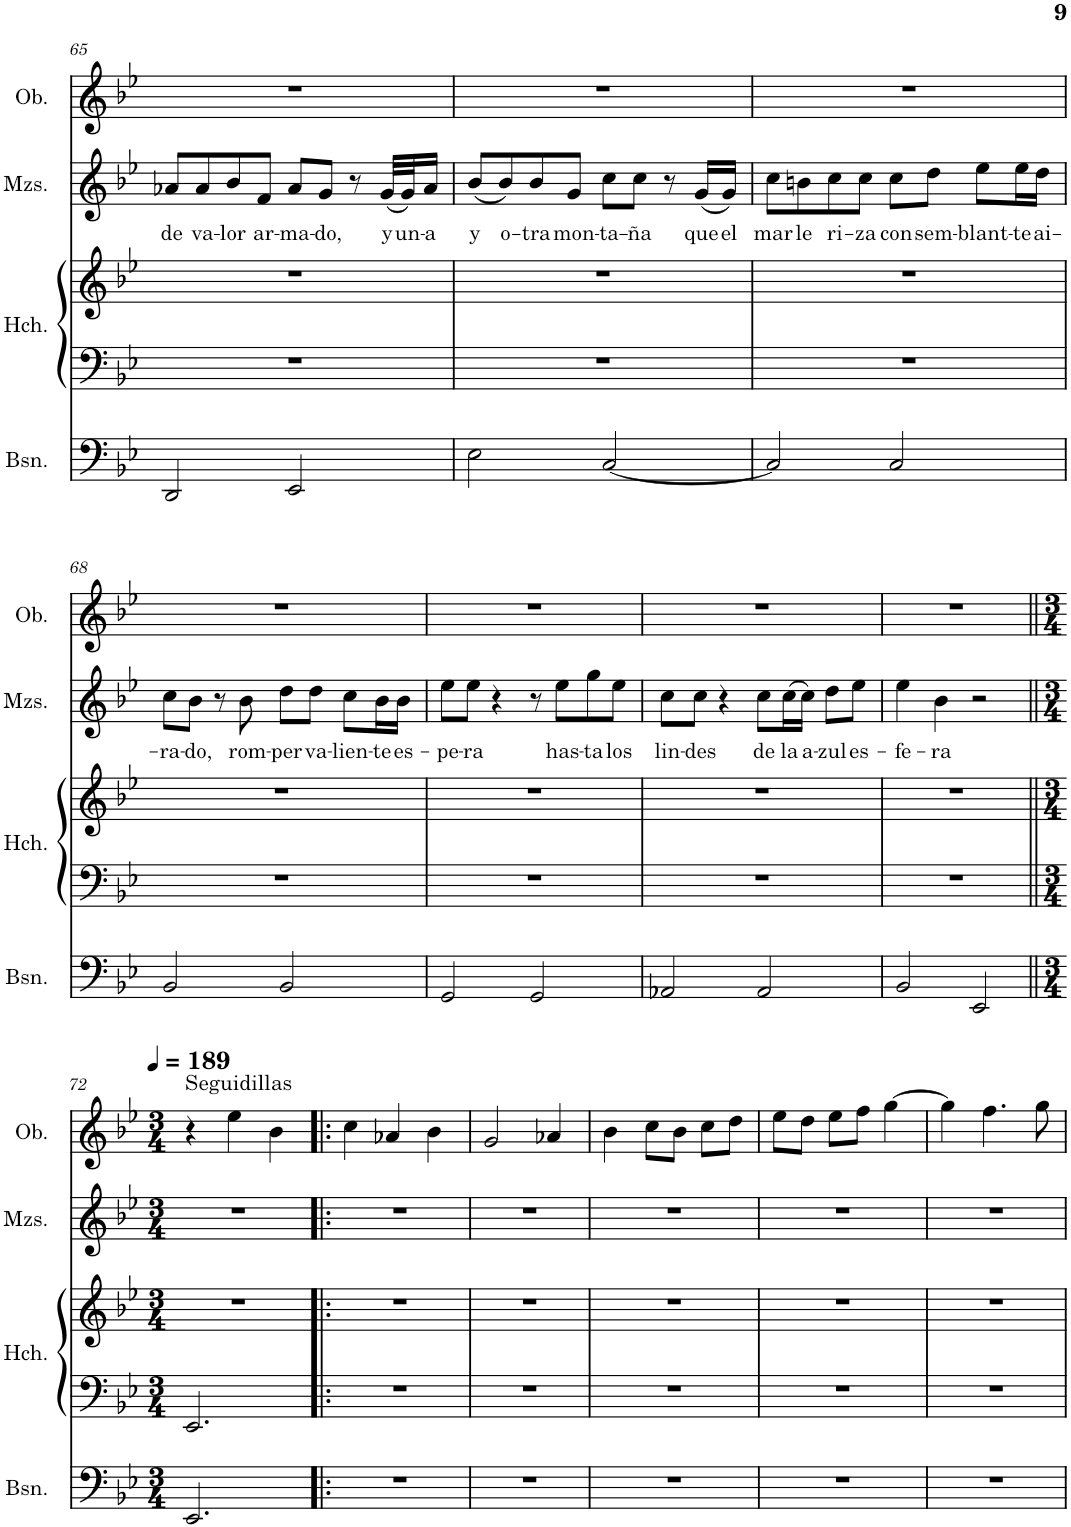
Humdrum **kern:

**kern	**kern	**kern	**kern	**text	**kern
*part4	*part3	*part3	*part2	*part2	*part1
*staff5	*staff4	*staff3	*staff2	*staff2	*staff1
*I"Bassoon	*I"Harpsichord	*	*I"Mezzo-soprano	*	*I"Oboe
*I'Bsn.	*I'Hch.	*	*I'Mzs.	*	*I'Ob.
!!LO:PB:g=z
*clefF4	*clefF4	*clefG2	*clefG2	*	*clefG2
*k[b-e-]	*k[b-e-]	*k[b-e-]	*k[b-e-]	*	*k[b-e-]
*M4/4	*M4/4	*M4/4	*M4/4	*	*M4/4
*met(c)	*met(c)	*met(c)	*met(c)	*	*met(c)
=65	=65	=65	=65	=65	=65
!	!	!	!	!LO:LY:b	!
2DD/	1r	1r	8a-X/L	de	1r
!	!	!	!	!LO:LY:b	!
.	.	.	8a-/	va-	.
!	!	!	!	!LO:LY:b	!
.	.	.	8b-/	-lor	.
!	!	!	!	!LO:LY:b	!
.	.	.	8f/J	ar-	.
!	!	!	!	!LO:LY:b	!
2EE-/	.	.	8a-/L	-ma-	.
!	!	!	!	!LO:LY:b	!
.	.	.	8g/J	-do,	.
.	.	.	8r	.	.
!	!	!	!	!LO:LY:b	!
.	.	.	(32g/LLL	y	.
!	!	!	!	!LO:LY:b	!
.	.	.	32g/J)	un-	.
!	!	!	!	!LO:LY:b	!
.	.	.	16a-/JJ	-a	.
=66	=66	=66	=66	=66	=66
!	!	!	!	!LO:LY:b	!
2E-\	1r	1r	(8b-/L	y	1r
!	!	!	!	!LO:LY:b	!
.	.	.	8b-/)	o-	.
!	!	!	!	!LO:LY:b	!
.	.	.	8b-/	-tra	.
!	!	!	!	!LO:LY:b	!
.	.	.	8g/J	mon-	.
!	!	!	!	!LO:LY:b	!
[2C/	.	.	8cc\L	-ta-	.
!	!	!	!	!LO:LY:b	!
.	.	.	8cc\J	-ña	.
.	.	.	8r	.	.
!	!	!	!	!LO:LY:b	!
.	.	.	(16g/LL	que	.
!	!	!	!	!LO:LY:b	!
.	.	.	16g/JJ)	el	.
=67	=67	=67	=67	=67	=67
!	!	!	!	!LO:LY:b	!
2C/]	1r	1r	8cc\L	mar	1r
!	!	!	!	!LO:LY:b	!
.	.	.	8bn\	le	.
!	!	!	!	!LO:LY:b	!
.	.	.	8cc\	ri-	.
!	!	!	!	!LO:LY:b	!
.	.	.	8cc\J	-za	.
!	!	!	!	!LO:LY:b	!
2C/	.	.	8cc\L	con	.
!	!	!	!	!LO:LY:b	!
.	.	.	8dd\J	sem-	.
!	!	!	!	!LO:LY:b	!
.	.	.	8ee-\L	-blant-	.
!	!	!	!	!LO:LY:b	!
.	.	.	16ee-\L	-te	.
!	!	!	!	!LO:LY:b	!
.	.	.	16dd\JJ	ai-	.
!!LO:LB:g=z
=68	=68	=68	=68	=68	=68
!	!	!	!	!LO:LY:b	!
2BB-/	1r	1r	8cc\L	-ra-	1r
!	!	!	!	!LO:LY:b	!
.	.	.	8b-\J	-do,	.
.	.	.	8r	.	.
!	!	!	!	!LO:LY:b	!
.	.	.	8b-\	rom-	.
!	!	!	!	!LO:LY:b	!
2BB-/	.	.	8dd\L	-per	.
!	!	!	!	!LO:LY:b	!
.	.	.	8dd\J	va-	.
!	!	!	!	!LO:LY:b	!
.	.	.	8cc\L	-lien-	.
!	!	!	!	!LO:LY:b	!
.	.	.	16b-\L	-te	.
!	!	!	!	!LO:LY:b	!
.	.	.	16b-\JJ	es-	.
=69	=69	=69	=69	=69	=69
!	!	!	!	!LO:LY:b	!
2GG/	1r	1r	8ee-\L	-pe-	1r
!	!	!	!	!LO:LY:b	!
.	.	.	8ee-\J	-ra	.
.	.	.	4r	.	.
2GG/	.	.	8r	.	.
!	!	!	!	!LO:LY:b	!
.	.	.	8ee-\L	has-	.
!	!	!	!	!LO:LY:b	!
.	.	.	8gg\	-ta	.
!	!	!	!	!LO:LY:b	!
.	.	.	8ee-\J	los	.
=70	=70	=70	=70	=70	=70
!	!	!	!	!LO:LY:b	!
2AA-X/	1r	1r	8cc\L	lin-	1r
!	!	!	!	!LO:LY:b	!
.	.	.	8cc\J	-des	.
.	.	.	4r	.	.
!	!	!	!	!LO:LY:b	!
2AA-/	.	.	8cc\L	de	.
!	!	!	!	!LO:LY:b	!
.	.	.	(16cc\L	la	.
!	!	!	!	!LO:LY:b	!
.	.	.	16cc\JJ)	a-	.
!	!	!	!	!LO:LY:b	!
.	.	.	8dd\L	-zul	.
!	!	!	!	!LO:LY:b	!
.	.	.	8ee-\J	es-	.
=71	=71	=71	=71	=71	=71
!	!	!	!	!LO:LY:b	!
2BB-/	1r	1r	4ee-\	-fe-	1r
!	!	!	!	!LO:LY:b	!
.	.	.	4b-\	-ra	.
2EE-/	.	.	2r	.	.
!!LO:LB:g=z
=72||	=72||	=72||	=72||	=72||	=72||
*M3/4	*M3/4	*M3/4	*M3/4	*	*M3/4
*	*	*	*	*	*MM189
!	!	!	!	!	!LO:TX:a:t=Seguidillas
2.EE-/	2.EE-/	2.r	2.r	.	4r
.	.	.	.	.	4ee-\
.	.	.	.	.	4b-\
=73!|:	=73!|:	=73!|:	=73!|:	=73!|:	=73!|:
2.r	2.r	2.r	2.r	.	4cc\
.	.	.	.	.	4a-X/
.	.	.	.	.	4b-\
=74	=74	=74	=74	=74	=74
2.r	2.r	2.r	2.r	.	2g/
.	.	.	.	.	4a-X/
=75	=75	=75	=75	=75	=75
2.r	2.r	2.r	2.r	.	4b-\
.	.	.	.	.	8cc\L
.	.	.	.	.	8b-\J
.	.	.	.	.	8cc\L
.	.	.	.	.	8dd\J
=76	=76	=76	=76	=76	=76
2.r	2.r	2.r	2.r	.	8ee-\L
.	.	.	.	.	8dd\J
.	.	.	.	.	8ee-\L
.	.	.	.	.	8ff\J
.	.	.	.	.	[4gg\
=77	=77	=77	=77	=77	=77
2.r	2.r	2.r	2.r	.	4gg\]
.	.	.	.	.	4.ff\
.	.	.	.	.	8gg\
=	=	=	=	=	=
*-	*-	*-	*-	*-	*-
